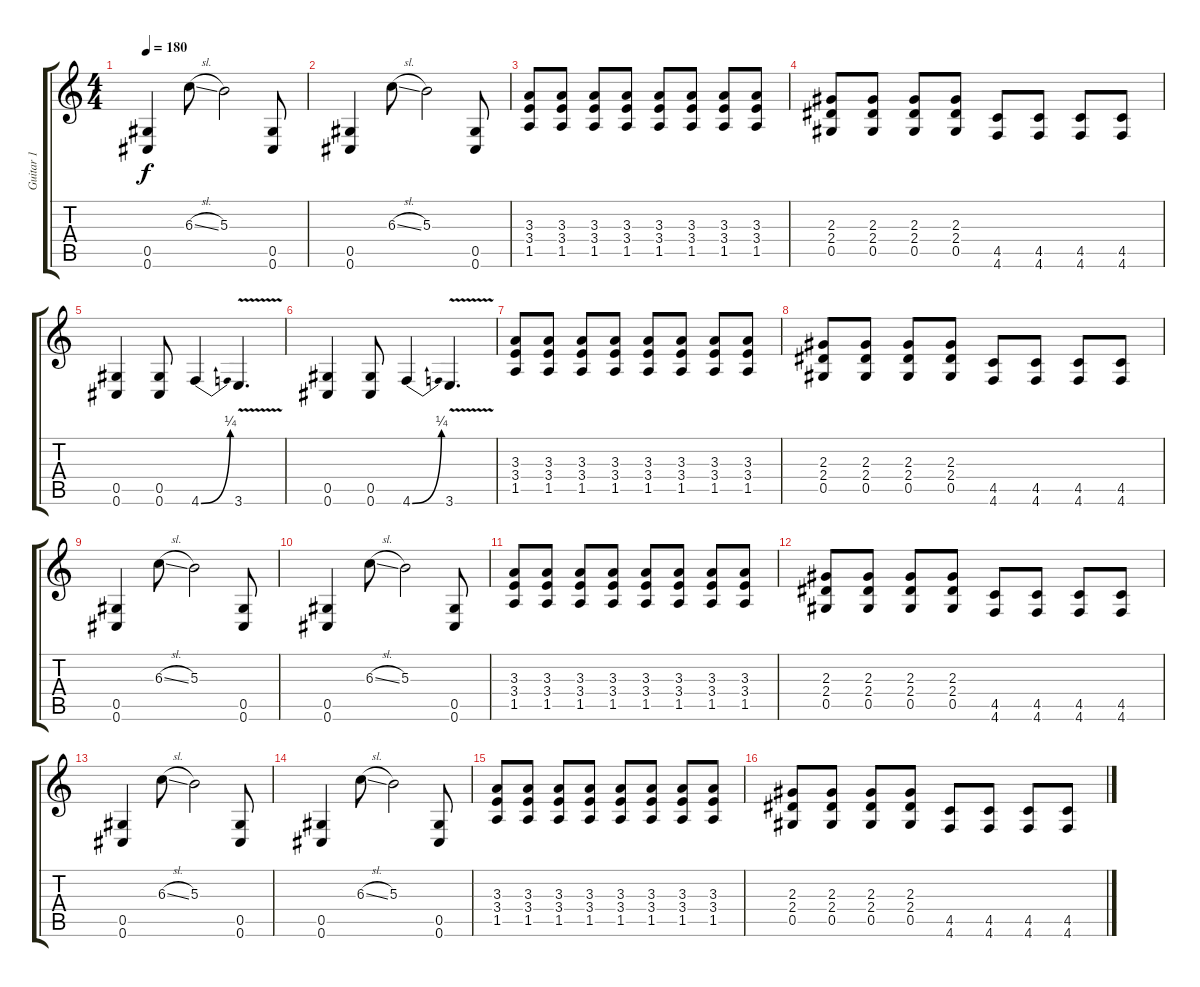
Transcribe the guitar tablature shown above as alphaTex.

\track ("Guitar 1" "Guitar 1") {instrument distortionguitar}
\staff {score tabs}
\tuning (Eb4 Bb3 Gb3 Db3 Ab2 Db2) {hide}
\ts (4 4)
\tempo 180
\clef g2
\ks c
(0.5 0.6).4{dy f} 6.3{sl}.8 5.3.2 (0.5 0.6).8 |
(0.5 0.6).4 6.3{sl}.8 5.3.2 (0.5 0.6).8 |
(3.3 3.4 1.5).8 (3.3 3.4 1.5).8 (3.3 3.4 1.5).8 (3.3 3.4 1.5).8 (3.3 3.4 1.5).8 (3.3 3.4 1.5).8 (3.3 3.4 1.5).8 (3.3 3.4 1.5).8 |
(2.3 2.4 0.5).8 (2.3 2.4 0.5).8 (2.3 2.4 0.5).8 (2.3 2.4 0.5).8 (4.5 4.6).8 (4.5 4.6).8 (4.5 4.6).8 (4.5 4.6).8 |
(0.5 0.6).4 (0.5 0.6).8 4.6{be (bend 0 0 60 1)}.4 3.6{v}.4{d} |
(0.5 0.6).4 (0.5 0.6).8 4.6{be (bend 0 0 60 1)}.4 3.6{v}.4{d} |
(3.3 3.4 1.5).8 (3.3 3.4 1.5).8 (3.3 3.4 1.5).8 (3.3 3.4 1.5).8 (3.3 3.4 1.5).8 (3.3 3.4 1.5).8 (3.3 3.4 1.5).8 (3.3 3.4 1.5).8 |
(2.3 2.4 0.5).8 (2.3 2.4 0.5).8 (2.3 2.4 0.5).8 (2.3 2.4 0.5).8 (4.5 4.6).8 (4.5 4.6).8 (4.5 4.6).8 (4.5 4.6).8 |
(0.5 0.6).4 6.3{sl}.8 5.3.2 (0.5 0.6).8 |
(0.5 0.6).4 6.3{sl}.8 5.3.2 (0.5 0.6).8 |
(3.3 3.4 1.5).8 (3.3 3.4 1.5).8 (3.3 3.4 1.5).8 (3.3 3.4 1.5).8 (3.3 3.4 1.5).8 (3.3 3.4 1.5).8 (3.3 3.4 1.5).8 (3.3 3.4 1.5).8 |
(2.3 2.4 0.5).8 (2.3 2.4 0.5).8 (2.3 2.4 0.5).8 (2.3 2.4 0.5).8 (4.5 4.6).8 (4.5 4.6).8 (4.5 4.6).8 (4.5 4.6).8 |
(0.5 0.6).4 6.3{sl}.8 5.3.2 (0.5 0.6).8 |
(0.5 0.6).4 6.3{sl}.8 5.3.2 (0.5 0.6).8 |
(3.3 3.4 1.5).8 (3.3 3.4 1.5).8 (3.3 3.4 1.5).8 (3.3 3.4 1.5).8 (3.3 3.4 1.5).8 (3.3 3.4 1.5).8 (3.3 3.4 1.5).8 (3.3 3.4 1.5).8 |
(2.3 2.4 0.5).8 (2.3 2.4 0.5).8 (2.3 2.4 0.5).8 (2.3 2.4 0.5).8 (4.5 4.6).8 (4.5 4.6).8 (4.5 4.6).8 (4.5 4.6).8
